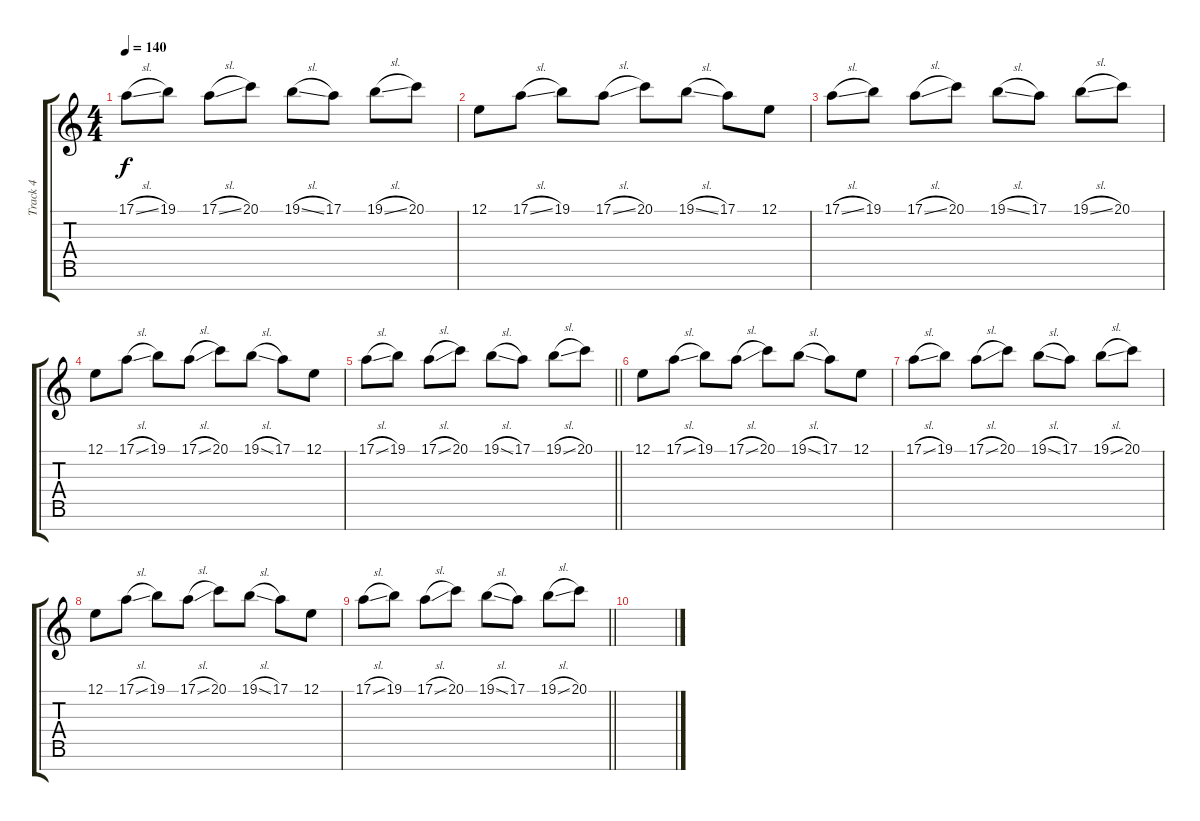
\track ("Track 4" "Track 4") {instrument lead2sawtooth}
\staff {score tabs}
\tuning (E4 B3 G3 D3 A2 E2 B1) {hide}
\ts (4 4)
\tempo 140
\clef g2
\ks c
17.1{sl}.8{dy f} 19.1.8 17.1{sl}.8 20.1.8 19.1{sl}.8 17.1.8 19.1{sl}.8 20.1.8 |
12.1.8{instrument lead2sawtooth} 17.1{sl}.8 19.1.8 17.1{sl}.8 20.1.8 19.1{sl}.8 17.1.8 12.1.8 |
17.1{sl}.8 19.1.8 17.1{sl}.8 20.1.8 19.1{sl}.8 17.1.8 19.1{sl}.8 20.1.8 |
12.1.8{instrument lead2sawtooth} 17.1{sl}.8 19.1.8 17.1{sl}.8 20.1.8 19.1{sl}.8 17.1.8 12.1.8 |
\barLineRight lightlight
17.1{sl}.8 19.1.8 17.1{sl}.8 20.1.8 19.1{sl}.8 17.1.8 19.1{sl}.8 20.1.8 |
\section ("" "")
12.1.8{instrument lead2sawtooth} 17.1{sl}.8 19.1.8 17.1{sl}.8 20.1.8 19.1{sl}.8 17.1.8 12.1.8 |
17.1{sl}.8 19.1.8 17.1{sl}.8 20.1.8 19.1{sl}.8 17.1.8 19.1{sl}.8 20.1.8 |
12.1.8{instrument lead2sawtooth} 17.1{sl}.8 19.1.8 17.1{sl}.8 20.1.8 19.1{sl}.8 17.1.8 12.1.8 |
\barLineRight lightlight
17.1{sl}.8 19.1.8 17.1{sl}.8 20.1.8 19.1{sl}.8 17.1.8 19.1{sl}.8 20.1.8 |
\section ("" "")
